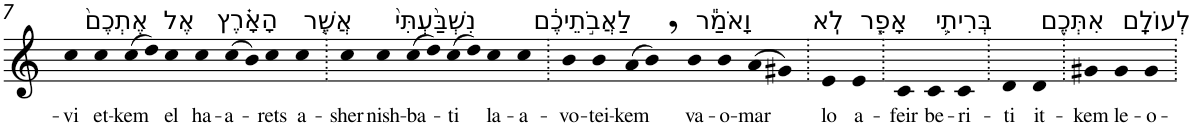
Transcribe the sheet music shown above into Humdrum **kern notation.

**kern	**text
*part1	*part1
*staff1	*staff1
*I"Piano	*
*I'Pno	*
!!LO:PB:g=z
*clefG2	*
*k[]	*
=7	=7
!	!LO:LY:b
4cc	-vi
!LO:TX:a:t=אֶתְכֶם֙	!
!	!LO:LY:b
4cc	et-
!	!LO:LY:b
(>8cc	-kem
8dd)	.
!LO:TX:a:t=אֶל	!
!	!LO:LY:b
4cc	el
!LO:TX:a:t=הָאָ֗רֶץ	!
!	!LO:LY:b
4cc	ha-
!	!LO:LY:b
(>8cc	-a-
8b)	.
!	!LO:LY:b
4cc	-rets
!LO:TX:a:t=אֲשֶׁ֤ר	!
!	!LO:LY:b
4cc	a-
=8.	=8.
!	!LO:LY:b
4cc	-sher
!LO:TX:a:t=נִשְׁבַּ֙עְתִּי֙	!
!	!LO:LY:b
4cc	nish-
!	!LO:LY:b
(>8cc	-ba-
8dd)	.
!	!LO:LY:b
(>8cc	-ti
8dd)	.
!LO:TX:a:t=לַאֲבֹ֣תֵיכֶ֔ם	!
!	!LO:LY:b
4cc	la-
!	!LO:LY:b
4cc	-a-
=9.	=9.
!	!LO:LY:b
4b	-vo-
!	!LO:LY:b
4b	-tei-
!	!LO:LY:b
(>8a	-kem
8b,)	.
!LO:TX:a:t=וָאֹמַ֕ר	!
!	!LO:LY:b
4b	va-
!	!LO:LY:b
4b	-o-
!	!LO:LY:b
(>8a	-mar
8g#X)	.
=10.	=10.
!LO:TX:a:t=לֹֽא	!
!	!LO:LY:b
4e	lo
!LO:TX:a:t=אָפֵ֧ר	!
!	!LO:LY:b
4e	a-
=11.	=11.
!	!LO:LY:b
4c	-feir
!LO:TX:a:t=בְּרִיתִ֛י	!
!	!LO:LY:b
4c	be-
!	!LO:LY:b
4c	-ri-
=12.	=12.
!	!LO:LY:b
4d	-ti
!LO:TX:a:t=אִתְּכֶ֖ם	!
!	!LO:LY:b
4d	it-
=13.	=13.
!	!LO:LY:b
4g#X	-kem
!LO:TX:a:t=לְעוֹלָֽם	!
!	!LO:LY:b
4g#	le-
!	!LO:LY:b
4g#	-o-
=.	=.
*-	*-
